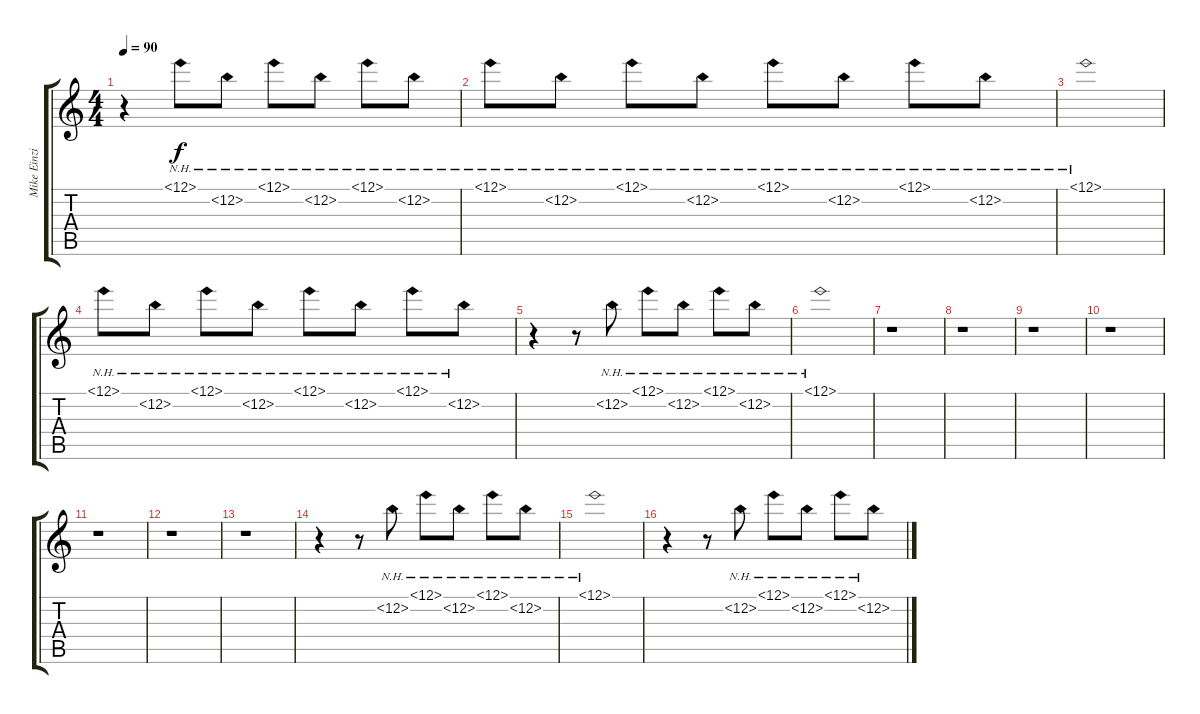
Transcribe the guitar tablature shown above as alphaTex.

\track ("Mike Einziger (Guitar 3)" "Mike Einzi") {instrument acousticguitarsteel}
\staff {score tabs}
\tuning (E4 B3 G3 D3 A2 E2) {hide}
\ts (4 4)
\tempo 90
\clef g2
\ks c
r.4{dy f} 12.1{nh}.8 12.2{nh}.8 12.1{nh}.8 12.2{nh}.8 12.1{nh}.8 12.2{nh}.8 |
12.1{nh}.8 12.2{nh}.8 12.1{nh}.8 12.2{nh}.8 12.1{nh}.8 12.2{nh}.8 12.1{nh}.8 12.2{nh}.8 |
12.1{nh}.1 |
12.1{nh}.8 12.2{nh}.8 12.1{nh}.8 12.2{nh}.8 12.1{nh}.8 12.2{nh}.8 12.1{nh}.8 12.2{nh}.8 |
r.4 r.8 12.2{nh}.8 12.1{nh}.8 12.2{nh}.8 12.1{nh}.8 12.2{nh}.8 |
12.1{nh}.1 |
r.1 |
r.1 |
r.1 |
r.1 |
r.1 |
r.1 |
r.1 |
r.4 r.8 12.2{nh}.8 12.1{nh}.8 12.2{nh}.8 12.1{nh}.8 12.2{nh}.8 |
12.1{nh}.1 |
r.4 r.8 12.2{nh}.8 12.1{nh}.8 12.2{nh}.8 12.1{nh}.8 12.2{nh}.8
